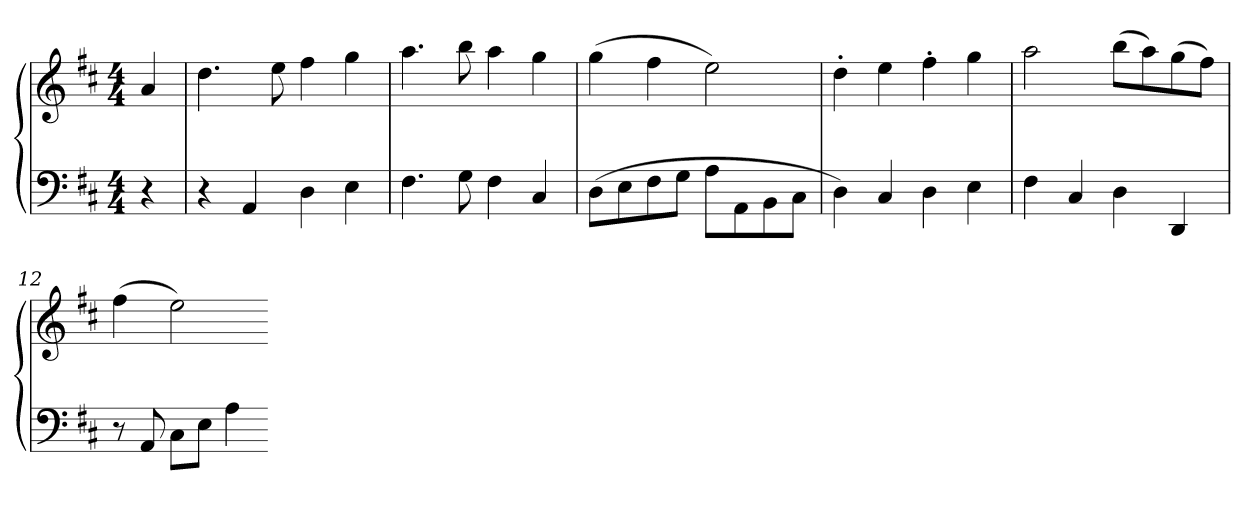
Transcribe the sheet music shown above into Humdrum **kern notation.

**kern	**kern
*part1	*part1
*staff2	*staff1
*clefF4	*clefG2
*k[f#c#]	*k[f#c#]
*D:	*D:
*M4/4	*M4/4
=	=
4r	4a
=7	=7
4r	4.dd
4AA	.
.	8ee
4D	4ff#
4E	4gg
=8	=8
4.F#	4.aa
8G	8bb
4F#	4aa
4C#	4gg
=9	=9
(8DL	(4gg
8E	.
8F#	4ff#
8GJ	.
8AL	2ee)
8AA	.
8BB	.
8C#J	.
=10	=10
4D)	4dd'
4C#	4ee
4D	4ff#'
4E	4gg
=11	=11
4F#	2aa
4C#	.
4D	(8bbL
.	8aa)
4DD	(8gg
.	8ff#J)
=12	=12
8r	(4ff#
8AA	.
8C#L	2ee)
8EJ	.
4A	.
=-	=-
*-	*-
